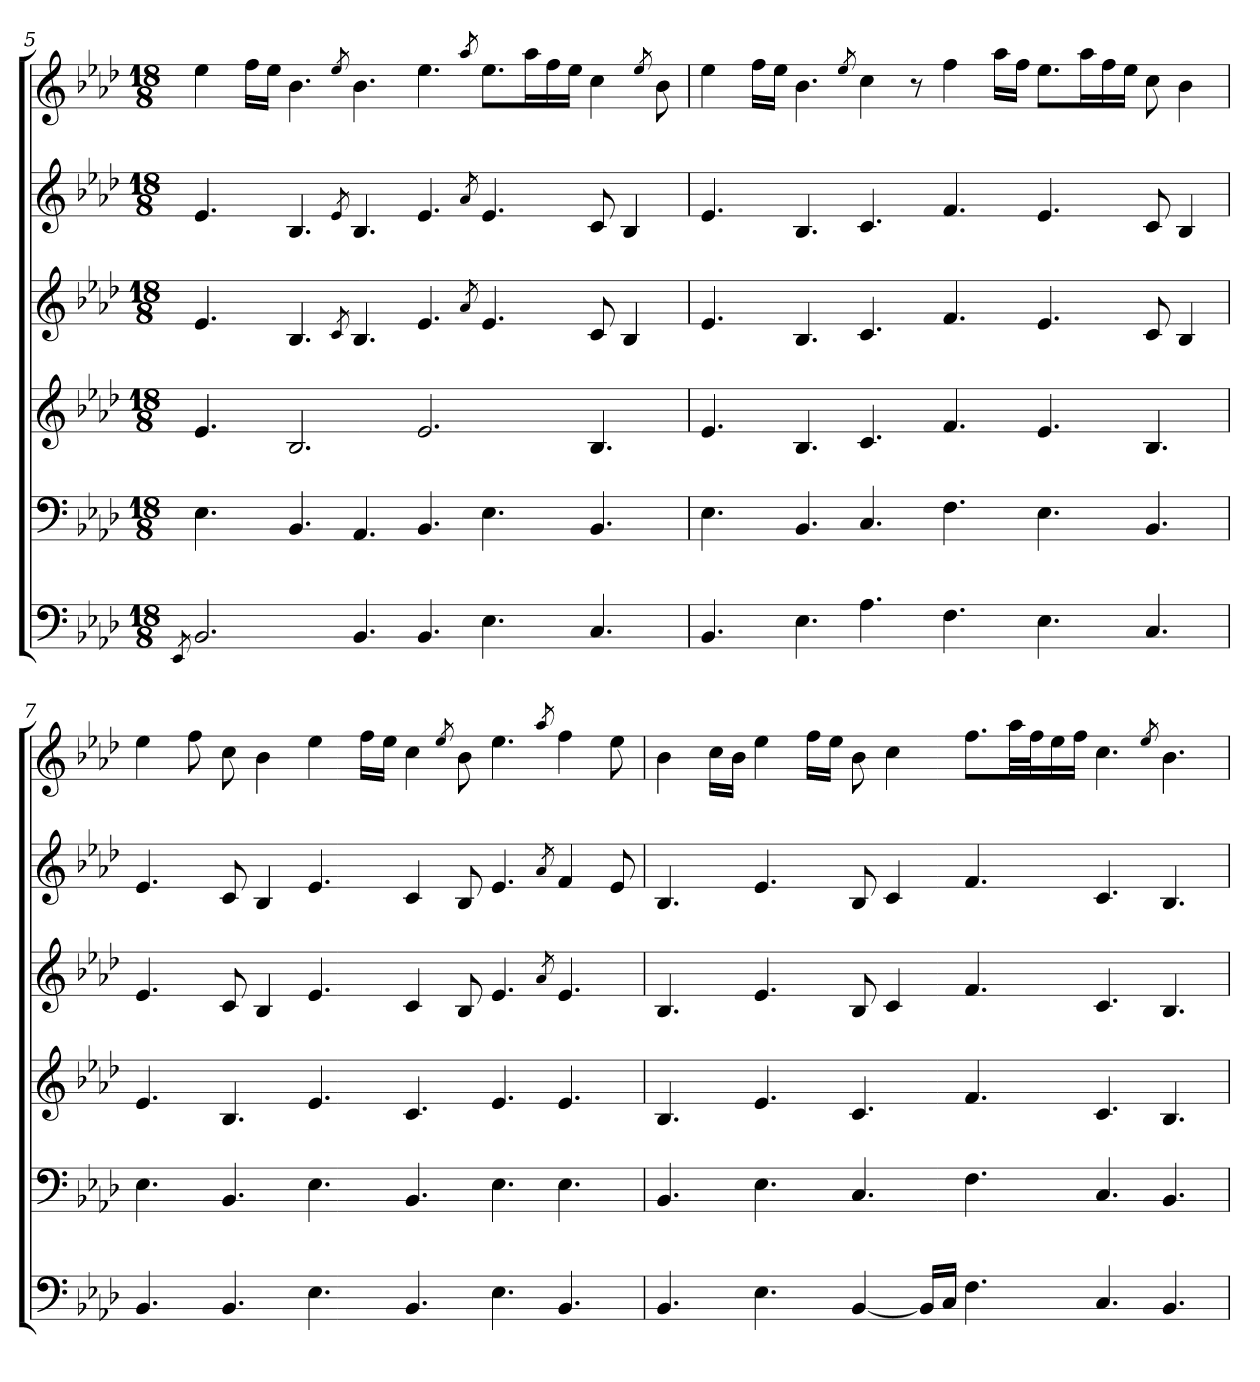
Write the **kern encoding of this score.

**kern	**kern	**kern	**kern	**kern	**kern
*part6	*part5	*part4	*part3	*part2	*part1
*staff6	*staff5	*staff4	*staff3	*staff2	*staff1
*clefF4	*clefF4	*clefG2	*clefG2	*clefG2	*clefG2
*k[b-e-a-d-]	*k[b-e-a-d-]	*k[b-e-a-d-]	*k[b-e-a-d-]	*k[b-e-a-d-]	*k[b-e-a-d-]
*M18/8	*M18/8	*M18/8	*M18/8	*M18/8	*M18/8
=5	=5	=5	=5	=5	=5
8qEE-	.	.	.	.	.
2.BB-	4.E-	4.e-	4.e-	4.e-	4ee-
.	.	.	.	.	16ff\LL
.	.	.	.	.	16ee-\JJ
.	4.BB-	2.B-	4.B-	4.B-	4.b-
.	.	.	8qc	8qe-	8qee-
4.BB-	4.AA-	.	4.B-	4.B-	4.b-
4.BB-	4.BB-	2.e-	4.e-	4.e-	4.ee-
.	.	.	8qa-	8qa-	8qaa-
4.E-	4.E-	.	4.e-	4.e-	8.ee-\L
.	.	.	.	.	16aa-\L
.	.	.	.	.	16ff\
.	.	.	.	.	16ee-\JJ
4.C	4.BB-	4.B-	8c	8c	4cc
.	.	.	4B-	4B-	.
.	.	.	.	.	8qee-
.	.	.	.	.	8b-
=6	=6	=6	=6	=6	=6
4.BB-	4.E-	4.e-	4.e-	4.e-	4ee-
.	.	.	.	.	16ff\LL
.	.	.	.	.	16ee-\JJ
4.E-	4.BB-	4.B-	4.B-	4.B-	4.b-
.	.	.	.	.	8qee-
4.A-	4.C	4.c	4.c	4.c	4cc
.	.	.	.	.	8r
4.F	4.F	4.f	4.f	4.f	4ff
.	.	.	.	.	16aa-\LL
.	.	.	.	.	16ff\JJ
4.E-	4.E-	4.e-	4.e-	4.e-	8.ee-\L
.	.	.	.	.	16aa-\L
.	.	.	.	.	16ff\
.	.	.	.	.	16ee-\JJ
4.C	4.BB-	4.B-	8c	8c	8cc
.	.	.	4B-	4B-	4b-
=7	=7	=7	=7	=7	=7
4.BB-	4.E-	4.e-	4.e-	4.e-	4ee-
.	.	.	.	.	8ff
4.BB-	4.BB-	4.B-	8c	8c	8cc
.	.	.	4B-	4B-	4b-
4.E-	4.E-	4.e-	4.e-	4.e-	4ee-
.	.	.	.	.	16ff\LL
.	.	.	.	.	16ee-\JJ
4.BB-	4.BB-	4.c	4c	4c	4cc
.	.	.	.	.	8qee-
.	.	.	8B-	8B-	8b-
4.E-	4.E-	4.e-	4.e-	4.e-	4.ee-
.	.	.	8qa-	8qa-	8qaa-
4.BB-	4.E-	4.e-	4.e-	4f	4ff
.	.	.	.	8e-	8ee-
=8	=8	=8	=8	=8	=8
4.BB-	4.BB-	4.B-	4.B-	4.B-	4b-
.	.	.	.	.	16cc\LL
.	.	.	.	.	16b-\JJ
4.E-	4.E-	4.e-	4.e-	4.e-	4ee-
.	.	.	.	.	16ff\LL
.	.	.	.	.	16ee-\JJ
[4BB-	4.C	4.c	8B-	8B-	8b-
.	.	.	4c	4c	4cc
16BB-/LL]	.	.	.	.	.
16C/JJ	.	.	.	.	.
4.F	4.F	4.f	4.f	4.f	8.ff\L
.	.	.	.	.	32aa-\LL
.	.	.	.	.	32ff\J
.	.	.	.	.	16ee-\
.	.	.	.	.	16ff\JJ
4.C	4.C	4.c	4.c	4.c	4.cc
.	.	.	.	.	8qee-
4.BB-	4.BB-	4.B-	4.B-	4.B-	4.b-
=	=	=	=	=	=
*-	*-	*-	*-	*-	*-
